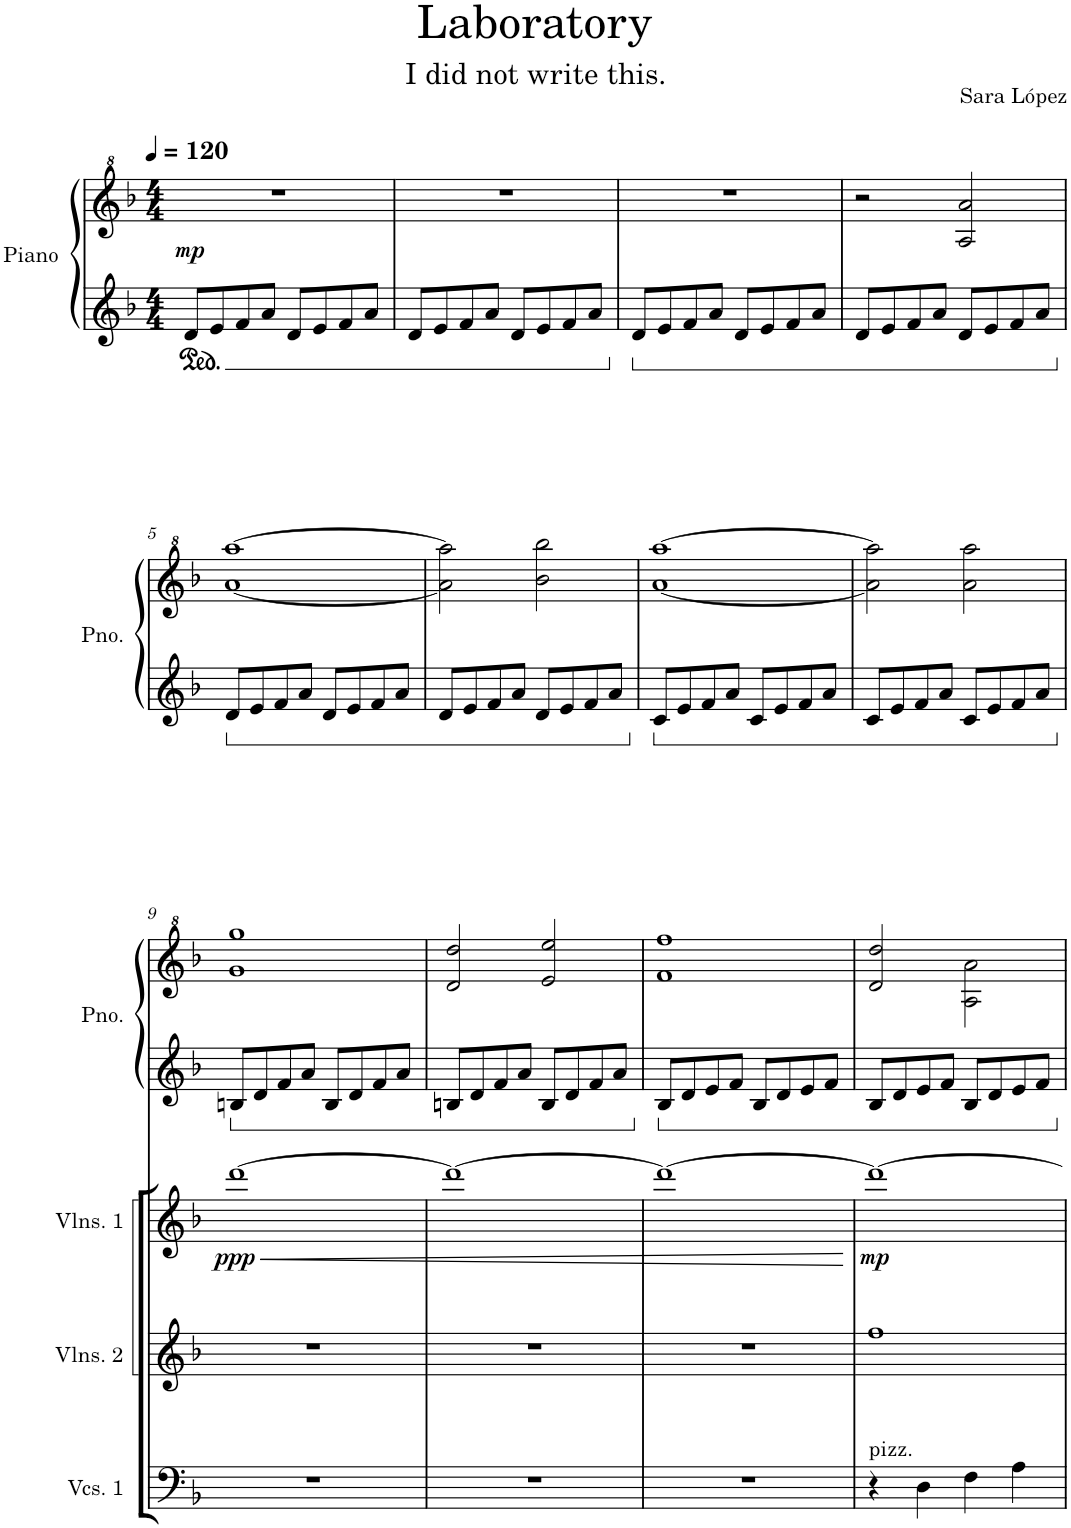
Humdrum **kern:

**kern	**kern	**kern	**dynam	**kern	**kern	**dynam	**kern	**kern	**kern	**kern	**kern	**kern	**kern	**kern	**kern	**kern	**kern	**kern
*part16	*part15	*part14	*part14	*part13	*part13	*part13	*part12	*part11	*part10	*part9	*part8	*part7	*part6	*part5	*part4	*part3	*part2	*part1
*staff17	*staff16	*staff15	*staff15	*staff14	*staff13	*staff13/14	*staff12	*staff11	*staff10	*staff9	*staff8	*staff7	*staff6	*staff5	*staff4	*staff3	*staff2	*staff1
*I"Violoncellos 1	*I"Violins 2	*I"Violins 1	*	*I"Piano	*	*	*I"Cymbal	*I"Tuba	*I"Trumpet in F	*I"Horn in F 2	*I"Horn in F 1	*I"Horn in F	*I"Bassoon	*I"Clarinet in Bb	*I"Flute 3	*I"Flute 2	*I"Flute 1	*I"Piccolo
*I'Vcs. 1	*I'Vlns. 2	*I'Vlns. 1	*	*I'Pno.	*	*	*I'Cym.	*I'Tba.	*I'Tpt. in F	*	*	*	*I'Bsn.	*I'Cl. in Bb	*I'Fl. 3	*I'Fl. 2	*I'Fl. 1	*I'Picc.
*stria5	*stria5	*stria5	*	*	*	*	*stria1	*	*	*	*	*	*	*	*	*	*	*
*clefF4	*clefG2	*clefG2	*	*clefG2	*clefG^2	*	*clefX	*clefF4	*clefG2	*clefG2	*clefG2	*clefG2	*clefF4	*clefG2	*clefG2	*clefG2	*clefG2	*clefG2
*	*	*	*	*	*	*	*	*	*Trd-3c-5	*Trd4c7	*Trd4c7	*Trd4c7	*	*Trd1c2	*	*	*	*Trd-7c-12
*k[b-]	*k[b-]	*k[b-]	*	*k[b-]	*k[b-]	*	*k[]	*k[b-]	*k[b-]	*k[b-]	*k[b-]	*k[b-]	*k[b-]	*k[b-]	*k[b-]	*k[b-]	*k[b-]	*k[b-]
*M4/4	*M4/4	*M4/4	*	*M4/4	*M4/4	*	*M4/4	*M4/4	*M4/4	*M4/4	*M4/4	*M4/4	*M4/4	*M4/4	*M4/4	*M4/4	*M4/4	*M4/4
*MM120	*MM120	*MM120	*	*MM120	*MM120	*	*MM120	*MM120	*MM120	*MM120	*MM120	*MM120	*MM120	*MM120	*MM120	*MM120	*MM120	*MM120
=1	=1	=1	=1	=1	=1	=1	=1	=1	=1	=1	=1	=1	=1	=1	=1	=1	=1	=1
!	!	!	!	!	!	!LO:DY:b	!	!	!	!	!	!	!	!	!	!	!	!
1r	1r	1r	.	8d/L	1r	mp	1r	1r	1r	1r	1r	1r	1r	1r	1r	1r	1r	1r
.	.	.	.	8e/	.	.	.	.	.	.	.	.	.	.	.	.	.	.
.	.	.	.	8f/	.	.	.	.	.	.	.	.	.	.	.	.	.	.
.	.	.	.	8a/J	.	.	.	.	.	.	.	.	.	.	.	.	.	.
.	.	.	.	8d/L	.	.	.	.	.	.	.	.	.	.	.	.	.	.
.	.	.	.	8e/	.	.	.	.	.	.	.	.	.	.	.	.	.	.
.	.	.	.	8f/	.	.	.	.	.	.	.	.	.	.	.	.	.	.
.	.	.	.	8a/J	.	.	.	.	.	.	.	.	.	.	.	.	.	.
=2	=2	=2	=2	=2	=2	=2	=2	=2	=2	=2	=2	=2	=2	=2	=2	=2	=2	=2
1r	1r	1r	.	8d/L	1r	.	1r	1r	1r	1r	1r	1r	1r	1r	1r	1r	1r	1r
.	.	.	.	8e/	.	.	.	.	.	.	.	.	.	.	.	.	.	.
.	.	.	.	8f/	.	.	.	.	.	.	.	.	.	.	.	.	.	.
.	.	.	.	8a/J	.	.	.	.	.	.	.	.	.	.	.	.	.	.
.	.	.	.	8d/L	.	.	.	.	.	.	.	.	.	.	.	.	.	.
.	.	.	.	8e/	.	.	.	.	.	.	.	.	.	.	.	.	.	.
.	.	.	.	8f/	.	.	.	.	.	.	.	.	.	.	.	.	.	.
.	.	.	.	8a/J	.	.	.	.	.	.	.	.	.	.	.	.	.	.
=3	=3	=3	=3	=3	=3	=3	=3	=3	=3	=3	=3	=3	=3	=3	=3	=3	=3	=3
1r	1r	1r	.	8d/L	1r	.	1r	1r	1r	1r	1r	1r	1r	1r	1r	1r	1r	1r
.	.	.	.	8e/	.	.	.	.	.	.	.	.	.	.	.	.	.	.
.	.	.	.	8f/	.	.	.	.	.	.	.	.	.	.	.	.	.	.
.	.	.	.	8a/J	.	.	.	.	.	.	.	.	.	.	.	.	.	.
.	.	.	.	8d/L	.	.	.	.	.	.	.	.	.	.	.	.	.	.
.	.	.	.	8e/	.	.	.	.	.	.	.	.	.	.	.	.	.	.
.	.	.	.	8f/	.	.	.	.	.	.	.	.	.	.	.	.	.	.
.	.	.	.	8a/J	.	.	.	.	.	.	.	.	.	.	.	.	.	.
=4	=4	=4	=4	=4	=4	=4	=4	=4	=4	=4	=4	=4	=4	=4	=4	=4	=4	=4
1r	1r	1r	.	8d/L	2r	.	1r	1r	1r	1r	1r	1r	1r	1r	1r	1r	1r	1r
.	.	.	.	8e/	.	.	.	.	.	.	.	.	.	.	.	.	.	.
.	.	.	.	8f/	.	.	.	.	.	.	.	.	.	.	.	.	.	.
.	.	.	.	8a/J	.	.	.	.	.	.	.	.	.	.	.	.	.	.
.	.	.	.	8d/L	2a/ 2aa/	.	.	.	.	.	.	.	.	.	.	.	.	.
.	.	.	.	8e/	.	.	.	.	.	.	.	.	.	.	.	.	.	.
.	.	.	.	8f/	.	.	.	.	.	.	.	.	.	.	.	.	.	.
.	.	.	.	8a/J	.	.	.	.	.	.	.	.	.	.	.	.	.	.
!!LO:LB:g=z
=5	=5	=5	=5	=5	=5	=5	=5	=5	=5	=5	=5	=5	=5	=5	=5	=5	=5	=5
1r	1r	1r	.	8d/L	[1aa [1aaa	.	1r	1r	1r	1r	1r	1r	1r	1r	1r	1r	1r	1r
.	.	.	.	8e/	.	.	.	.	.	.	.	.	.	.	.	.	.	.
.	.	.	.	8f/	.	.	.	.	.	.	.	.	.	.	.	.	.	.
.	.	.	.	8a/J	.	.	.	.	.	.	.	.	.	.	.	.	.	.
.	.	.	.	8d/L	.	.	.	.	.	.	.	.	.	.	.	.	.	.
.	.	.	.	8e/	.	.	.	.	.	.	.	.	.	.	.	.	.	.
.	.	.	.	8f/	.	.	.	.	.	.	.	.	.	.	.	.	.	.
.	.	.	.	8a/J	.	.	.	.	.	.	.	.	.	.	.	.	.	.
=6	=6	=6	=6	=6	=6	=6	=6	=6	=6	=6	=6	=6	=6	=6	=6	=6	=6	=6
1r	1r	1r	.	8d/L	2aa\] 2aaa\]	.	1r	1r	1r	1r	1r	1r	1r	1r	1r	1r	1r	1r
.	.	.	.	8e/	.	.	.	.	.	.	.	.	.	.	.	.	.	.
.	.	.	.	8f/	.	.	.	.	.	.	.	.	.	.	.	.	.	.
.	.	.	.	8a/J	.	.	.	.	.	.	.	.	.	.	.	.	.	.
.	.	.	.	8d/L	2bb-\ 2bbb-\	.	.	.	.	.	.	.	.	.	.	.	.	.
.	.	.	.	8e/	.	.	.	.	.	.	.	.	.	.	.	.	.	.
.	.	.	.	8f/	.	.	.	.	.	.	.	.	.	.	.	.	.	.
.	.	.	.	8a/J	.	.	.	.	.	.	.	.	.	.	.	.	.	.
=7	=7	=7	=7	=7	=7	=7	=7	=7	=7	=7	=7	=7	=7	=7	=7	=7	=7	=7
1r	1r	1r	.	8c/L	[1aa [1aaa	.	1r	1r	1r	1r	1r	1r	1r	1r	1r	1r	1r	1r
.	.	.	.	8e/	.	.	.	.	.	.	.	.	.	.	.	.	.	.
.	.	.	.	8f/	.	.	.	.	.	.	.	.	.	.	.	.	.	.
.	.	.	.	8a/J	.	.	.	.	.	.	.	.	.	.	.	.	.	.
.	.	.	.	8c/L	.	.	.	.	.	.	.	.	.	.	.	.	.	.
.	.	.	.	8e/	.	.	.	.	.	.	.	.	.	.	.	.	.	.
.	.	.	.	8f/	.	.	.	.	.	.	.	.	.	.	.	.	.	.
.	.	.	.	8a/J	.	.	.	.	.	.	.	.	.	.	.	.	.	.
=8	=8	=8	=8	=8	=8	=8	=8	=8	=8	=8	=8	=8	=8	=8	=8	=8	=8	=8
1r	1r	1r	.	8c/L	2aa\] 2aaa\]	.	1r	1r	1r	1r	1r	1r	1r	1r	1r	1r	1r	1r
.	.	.	.	8e/	.	.	.	.	.	.	.	.	.	.	.	.	.	.
.	.	.	.	8f/	.	.	.	.	.	.	.	.	.	.	.	.	.	.
.	.	.	.	8a/J	.	.	.	.	.	.	.	.	.	.	.	.	.	.
.	.	.	.	8c/L	2aa\ 2aaa\	.	.	.	.	.	.	.	.	.	.	.	.	.
.	.	.	.	8e/	.	.	.	.	.	.	.	.	.	.	.	.	.	.
.	.	.	.	8f/	.	.	.	.	.	.	.	.	.	.	.	.	.	.
.	.	.	.	8a/J	.	.	.	.	.	.	.	.	.	.	.	.	.	.
!!LO:LB:g=z
=9	=9	=9	=9	=9	=9	=9	=9	=9	=9	=9	=9	=9	=9	=9	=9	=9	=9	=9
!	!	!	!LO:HP:b	!	!	!	!	!	!	!	!	!	!	!	!	!	!	!
!	!	!	!LO:DY:n=1:b	!	!	!	!	!	!	!	!	!	!	!	!	!	!	!
1r	1r	[1ddd	< ppp	8Bn/L	1gg 1ggg	.	1r	1r	1r	1r	1r	1r	1r	1r	1r	1r	1r	1r
.	.	.	.	8d/	.	.	.	.	.	.	.	.	.	.	.	.	.	.
.	.	.	.	8f/	.	.	.	.	.	.	.	.	.	.	.	.	.	.
.	.	.	.	8a/J	.	.	.	.	.	.	.	.	.	.	.	.	.	.
.	.	.	.	8B/L	.	.	.	.	.	.	.	.	.	.	.	.	.	.
.	.	.	.	8d/	.	.	.	.	.	.	.	.	.	.	.	.	.	.
.	.	.	.	8f/	.	.	.	.	.	.	.	.	.	.	.	.	.	.
.	.	.	.	8a/J	.	.	.	.	.	.	.	.	.	.	.	.	.	.
=10	=10	=10	=10	=10	=10	=10	=10	=10	=10	=10	=10	=10	=10	=10	=10	=10	=10	=10
1r	1r	1ddd_	.	8Bn/L	2dd/ 2ddd/	.	1r	1r	1r	1r	1r	1r	1r	1r	1r	1r	1r	1r
.	.	.	.	8d/	.	.	.	.	.	.	.	.	.	.	.	.	.	.
.	.	.	.	8f/	.	.	.	.	.	.	.	.	.	.	.	.	.	.
.	.	.	.	8a/J	.	.	.	.	.	.	.	.	.	.	.	.	.	.
.	.	.	.	8B/L	2ee/ 2eee/	.	.	.	.	.	.	.	.	.	.	.	.	.
.	.	.	.	8d/	.	.	.	.	.	.	.	.	.	.	.	.	.	.
.	.	.	.	8f/	.	.	.	.	.	.	.	.	.	.	.	.	.	.
.	.	.	.	8a/J	.	.	.	.	.	.	.	.	.	.	.	.	.	.
=11	=11	=11	=11	=11	=11	=11	=11	=11	=11	=11	=11	=11	=11	=11	=11	=11	=11	=11
1r	1r	1ddd_	.	8B-/L	1ff 1fff	.	1r	1r	1r	1r	1r	1r	1r	1r	1r	1r	1r	1r
.	.	.	.	8d/	.	.	.	.	.	.	.	.	.	.	.	.	.	.
.	.	.	.	8e/	.	.	.	.	.	.	.	.	.	.	.	.	.	.
.	.	.	.	8f/J	.	.	.	.	.	.	.	.	.	.	.	.	.	.
.	.	.	.	8B-/L	.	.	.	.	.	.	.	.	.	.	.	.	.	.
.	.	.	.	8d/	.	.	.	.	.	.	.	.	.	.	.	.	.	.
.	.	.	.	8e/	.	.	.	.	.	.	.	.	.	.	.	.	.	.
.	.	.	.	8f/J	.	.	.	.	.	.	.	.	.	.	.	.	.	.
.	.	.	[	.	.	.	.	.	.	.	.	.	.	.	.	.	.	.
=12	=12	=12	=12	=12	=12	=12	=12	=12	=12	=12	=12	=12	=12	=12	=12	=12	=12	=12
*	*	*	*	*	*^	*	*	*	*	*	*	*	*	*	*	*	*	*
!LO:TX:a:t=pizz.	!	!	!	!	!	!	!	!	!	!	!	!	!	!	!	!	!	!	!
!	!	!	!LO:DY:b	!	!	!	!	!	!	!	!	!	!	!	!	!	!	!	!
4r	1ff	1ddd_	mp	8B-/L	2dd/ 2ddd/	2ryy	.	1r	1r	1r	1r	1r	1r	1r	1r	1r	1r	1r	1r
.	.	.	.	8d/	.	.	.	.	.	.	.	.	.	.	.	.	.	.	.
4D\	.	.	.	8e/	.	.	.	.	.	.	.	.	.	.	.	.	.	.	.
.	.	.	.	8f/J	.	.	.	.	.	.	.	.	.	.	.	.	.	.	.
4F\	.	.	.	8B-/L	2ryy	2a\ 2aa\	.	.	.	.	.	.	.	.	.	.	.	.	.
.	.	.	.	8d/	.	.	.	.	.	.	.	.	.	.	.	.	.	.	.
4A\	.	.	.	8e/	.	.	.	.	.	.	.	.	.	.	.	.	.	.	.
.	.	.	.	8f/J	.	.	.	.	.	.	.	.	.	.	.	.	.	.	.
*	*	*	*	*	*v	*v	*	*	*	*	*	*	*	*	*	*	*	*	*
=	=	=	=	=	=	=	=	=	=	=	=	=	=	=	=	=	=	=
*-	*-	*-	*-	*-	*-	*-	*-	*-	*-	*-	*-	*-	*-	*-	*-	*-	*-	*-
